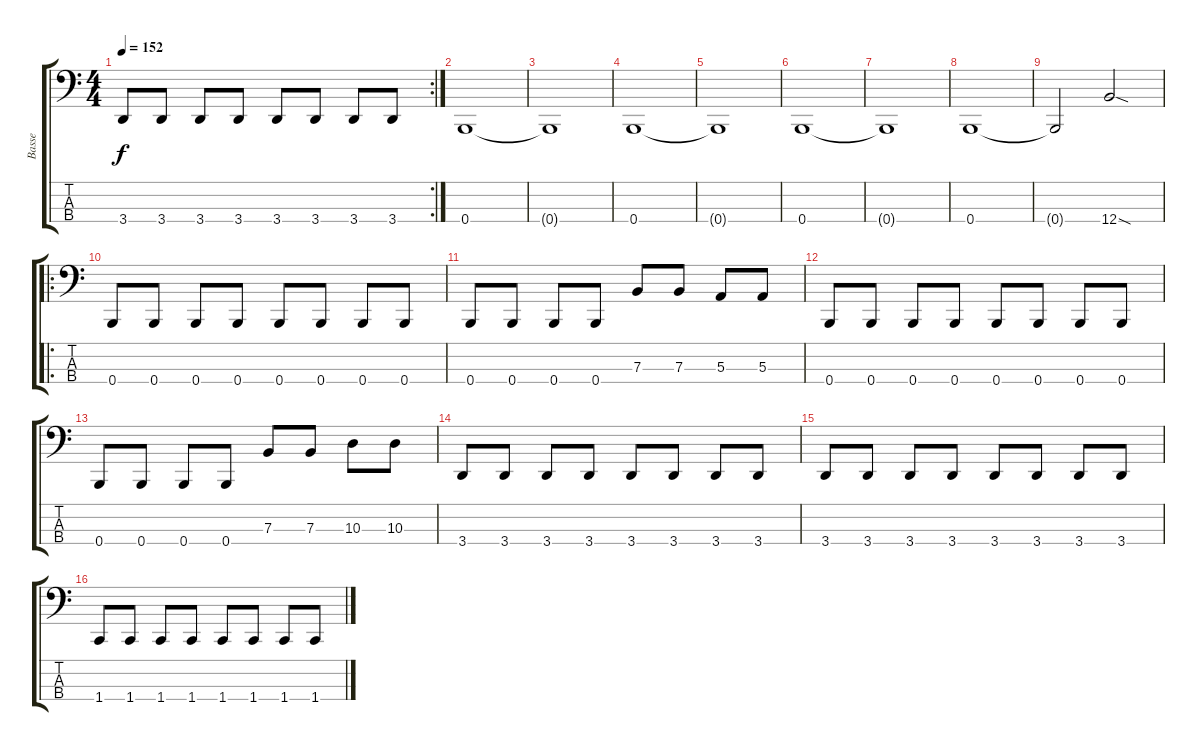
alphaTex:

\track ("Basse" "Basse") {instrument electricbassfinger}
\staff {score tabs}
\tuning (D2 A1 E1 B0) {hide}
\rc 2
\ts (4 4)
\tempo 152
\clef f4
\ks c
3.4.8{dy f} 3.4.8 3.4.8 3.4.8 3.4.8 3.4.8 3.4.8 3.4.8 |
0.4.1 |
0.4{t}.1 |
0.4.1 |
0.4{t}.1 |
0.4.1 |
0.4{t}.1 |
0.4.1 |
0.4{t}.2 12.4{sod}.2 |
\ro
0.4.8 0.4.8 0.4.8 0.4.8 0.4.8 0.4.8 0.4.8 0.4.8 |
0.4.8 0.4.8 0.4.8 0.4.8 7.3.8 7.3.8 5.3.8 5.3.8 |
0.4.8 0.4.8 0.4.8 0.4.8 0.4.8 0.4.8 0.4.8 0.4.8 |
0.4.8 0.4.8 0.4.8 0.4.8 7.3.8 7.3.8 10.3.8 10.3.8 |
3.4.8 3.4.8 3.4.8 3.4.8 3.4.8 3.4.8 3.4.8 3.4.8 |
3.4.8 3.4.8 3.4.8 3.4.8 3.4.8 3.4.8 3.4.8 3.4.8 |
1.4.8 1.4.8 1.4.8 1.4.8 1.4.8 1.4.8 1.4.8 1.4.8
